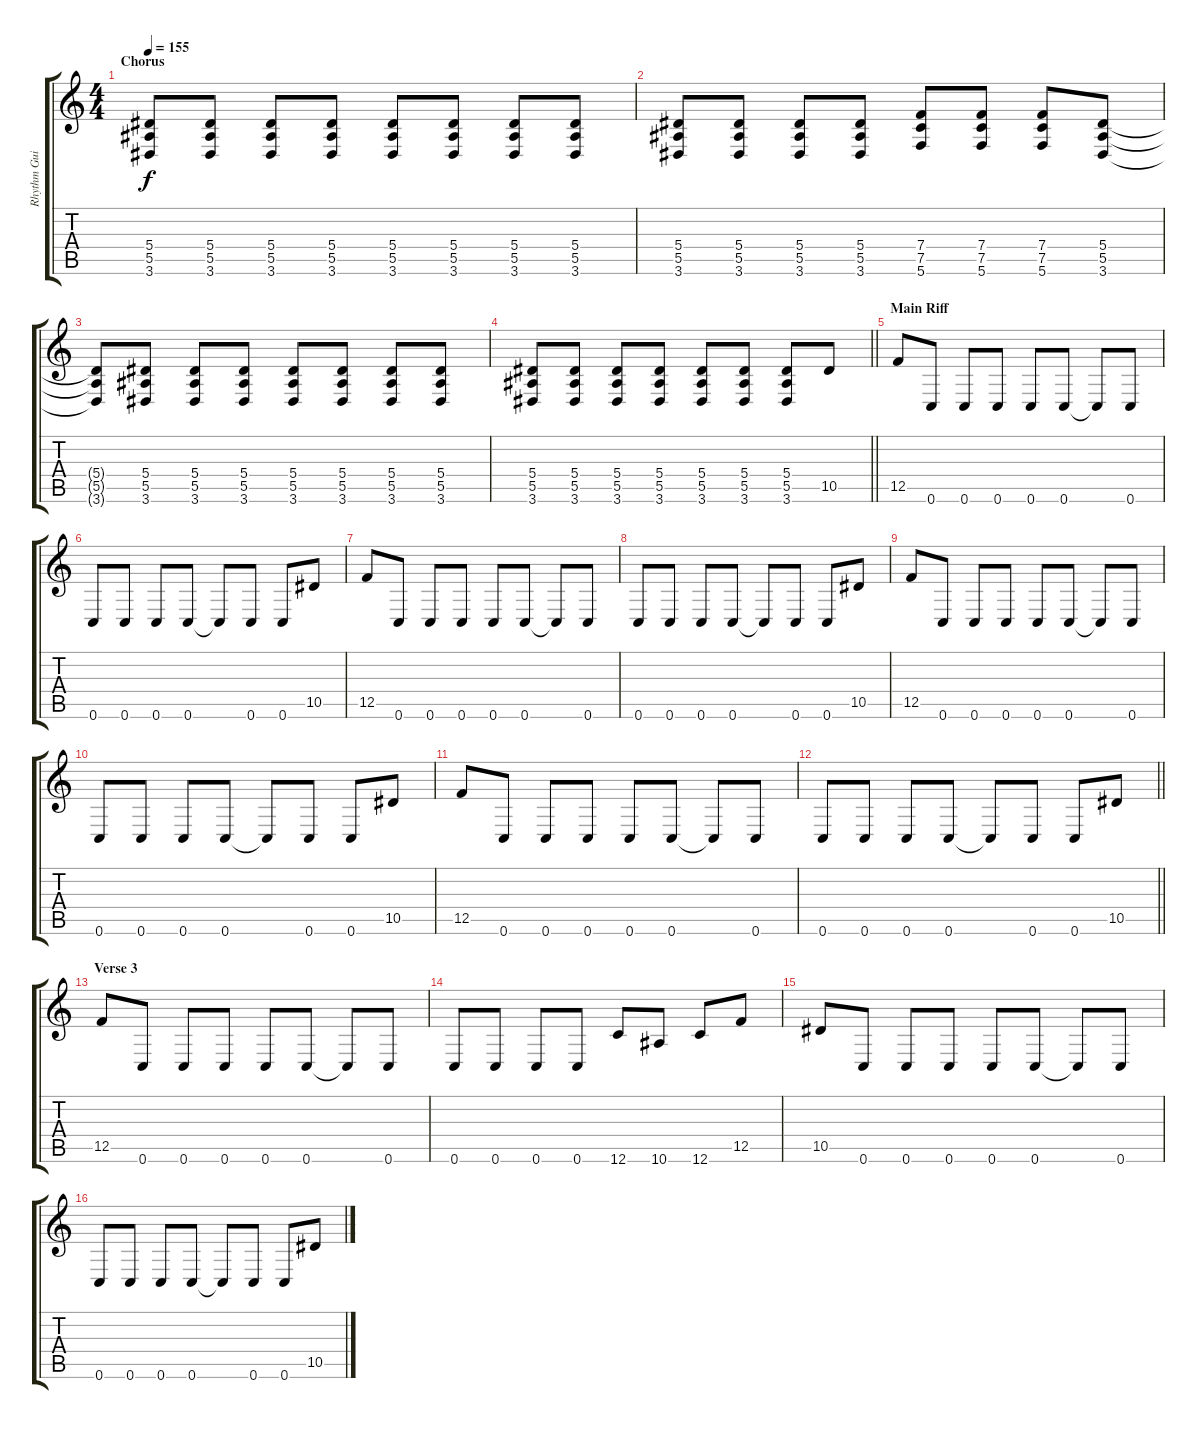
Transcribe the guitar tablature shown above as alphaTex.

\track ("Rhythm Guitar 2 [Josh Homme]" "Rhythm Gui") {instrument distortionguitar}
\staff {score tabs}
\tuning (C4 G3 Eb3 Bb2 F2 C2) {hide}
\ts (4 4)
\section ("" "Chorus")
\tempo 155
\clef g2
\ks c
(5.4{t} 5.5{t} 3.6{t}).8{dy f} (5.4 5.5 3.6).8 (5.4 5.5 3.6).8 (5.4 5.5 3.6).8 (5.4 5.5 3.6).8 (5.4 5.5 3.6).8 (5.4 5.5 3.6).8 (5.4 5.5 3.6).8 |
(5.4 5.5 3.6).8 (5.4 5.5 3.6).8 (5.4 5.5 3.6).8 (5.4 5.5 3.6).8 (7.4 7.5 5.6).8 (7.4 7.5 5.6).8 (7.4 7.5 5.6).8 (5.4 5.5 3.6).8 |
(5.4{t} 5.5{t} 3.6{t}).8 (5.4 5.5 3.6).8 (5.4 5.5 3.6).8 (5.4 5.5 3.6).8 (5.4 5.5 3.6).8 (5.4 5.5 3.6).8 (5.4 5.5 3.6).8 (5.4 5.5 3.6).8 |
\barLineRight lightlight
(5.4 5.5 3.6).8 (5.4 5.5 3.6).8 (5.4 5.5 3.6).8 (5.4 5.5 3.6).8 (5.4 5.5 3.6).8 (5.4 5.5 3.6).8 (5.4 5.5 3.6).8 10.5.8 |
\section ("" "Main Riff")
12.5.8 0.6.8 0.6.8 0.6.8 0.6.8 0.6.8 0.6{t}.8 0.6.8 |
0.6.8 0.6.8 0.6.8 0.6.8 0.6{t}.8 0.6.8 0.6.8 10.5.8 |
12.5.8 0.6.8 0.6.8 0.6.8 0.6.8 0.6.8 0.6{t}.8 0.6.8 |
0.6.8 0.6.8 0.6.8 0.6.8 0.6{t}.8 0.6.8 0.6.8 10.5.8 |
12.5.8 0.6.8 0.6.8 0.6.8 0.6.8 0.6.8 0.6{t}.8 0.6.8 |
0.6.8 0.6.8 0.6.8 0.6.8 0.6{t}.8 0.6.8 0.6.8 10.5.8 |
12.5.8 0.6.8 0.6.8 0.6.8 0.6.8 0.6.8 0.6{t}.8 0.6.8 |
\barLineRight lightlight
0.6.8 0.6.8 0.6.8 0.6.8 0.6{t}.8 0.6.8 0.6.8 10.5.8 |
\section ("" "Verse 3")
12.5.8 0.6.8 0.6.8 0.6.8 0.6.8 0.6.8 0.6{t}.8 0.6.8 |
0.6.8 0.6.8 0.6.8 0.6.8 12.6.8 10.6.8 12.6.8 12.5.8 |
10.5.8 0.6.8 0.6.8 0.6.8 0.6.8 0.6.8 0.6{t}.8 0.6.8 |
0.6.8 0.6.8 0.6.8 0.6.8 0.6{t}.8 0.6.8 0.6.8 10.5.8
